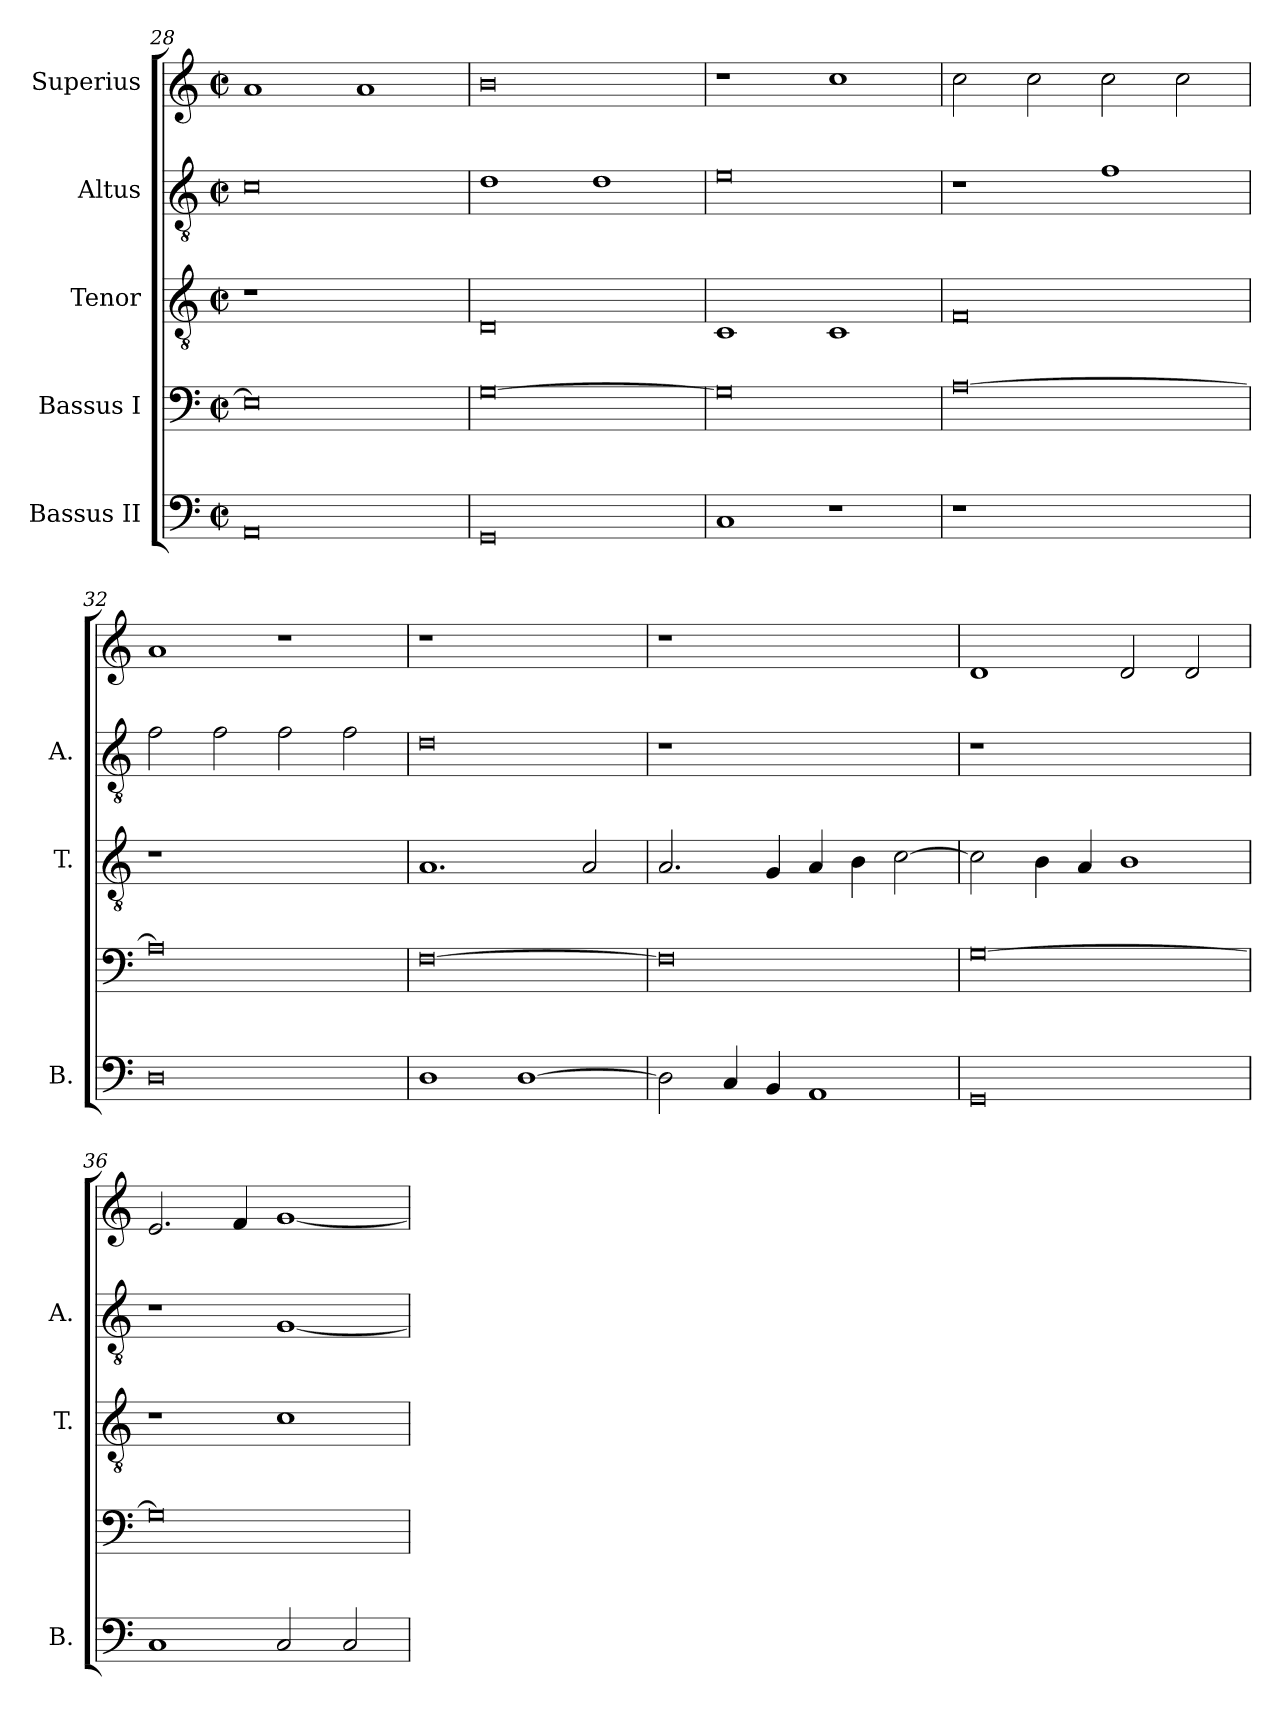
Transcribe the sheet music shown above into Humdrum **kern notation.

**kern	**kern	**kern	**kern	**kern
*part5	*part4	*part3	*part2	*part1
*staff5	*staff4	*staff3	*staff2	*staff1
*I"Bassus II	*I"Bassus I	*I"Tenor	*I"Altus	*I"Superius
*I'B.	*	*I'T.	*I'A.	*
*clefF4	*clefF4	*clefGv2	*clefGv2	*clefG2
*	*	*ITrd7c12	*ITrd7c12	*
*k[]	*k[]	*k[]	*k[]	*k[]
*C:	*C:	*C:	*C:	*C:
*M2/2	*M2/2	*M2/2	*M2/2	*M2/2
*met(c|)	*met(c|)	*met(c|)	*met(c|)	*met(c|)
=28	=28	=28	=28	=28
!	!	!LO:N:vis=1	!	!
0AAi	0Ei]	1r	0Ci	1ai
.	.	1ryy	.	1ai
=29	=29	=29	=29	=29
0GGi	[>0Gi	0DDi	1Di	0bi
.	.	.	1Di	.
=30	=30	=30	=30	=30
1Ci	0Gi]	1CCi	0Ei	1r
1r	.	1CCi	.	1cci
!!LO:LB:g=z
=31	=31	=31	=31	=31
!LO:N:vis=1	!	!	!	!
1r	[>0Ai	0FFi	1r	2cci\
.	.	.	.	2cci\
1ryy	.	.	1Fi	2cci\
.	.	.	.	2cci\
=32	=32	=32	=32	=32
!	!	!LO:N:vis=1	!	!
0Di	0Ai]	1r	2Fi\	1ai
.	.	.	2Fi\	.
.	.	1ryy	2Fi\	1r
.	.	.	2Fi\	.
=33	=33	=33	=33	=33
!	!	!	!	!LO:N:vis=1
1Di	[>0Fi	1.AAi	0Di	1r
[>1Di	.	.	.	1ryy
.	.	2AAi/	.	.
=34	=34	=34	=34	=34
!	!	!	!LO:N:vis=1	!LO:N:vis=1
2Di\]	0Fi]	2.AAi/	1r	1r
4Ci/	.	.	.	.
4BBi/	.	4GGi/	.	.
1AAi	.	4AAi/	1ryy	1ryy
.	.	4BBi\	.	.
.	.	[>2Ci\	.	.
=35	=35	=35	=35	=35
!	!	!	!LO:N:vis=1	!
0GGi	[>0Gi	2Ci\]	1r	1di
.	.	4BBi\	.	.
.	.	4AAi/	.	.
.	.	1BBi	1ryy	2di/
.	.	.	.	2di/
!!LO:PB:g=z
=36	=36	=36	=36	=36
1Ci	0Gi]	1r	1r	2.ei/
.	.	.	.	4fi/
2Ci/	.	1Ci	[<1GGi	[<1gi
2Ci/	.	.	.	.
=	=	=	=	=
*-	*-	*-	*-	*-
